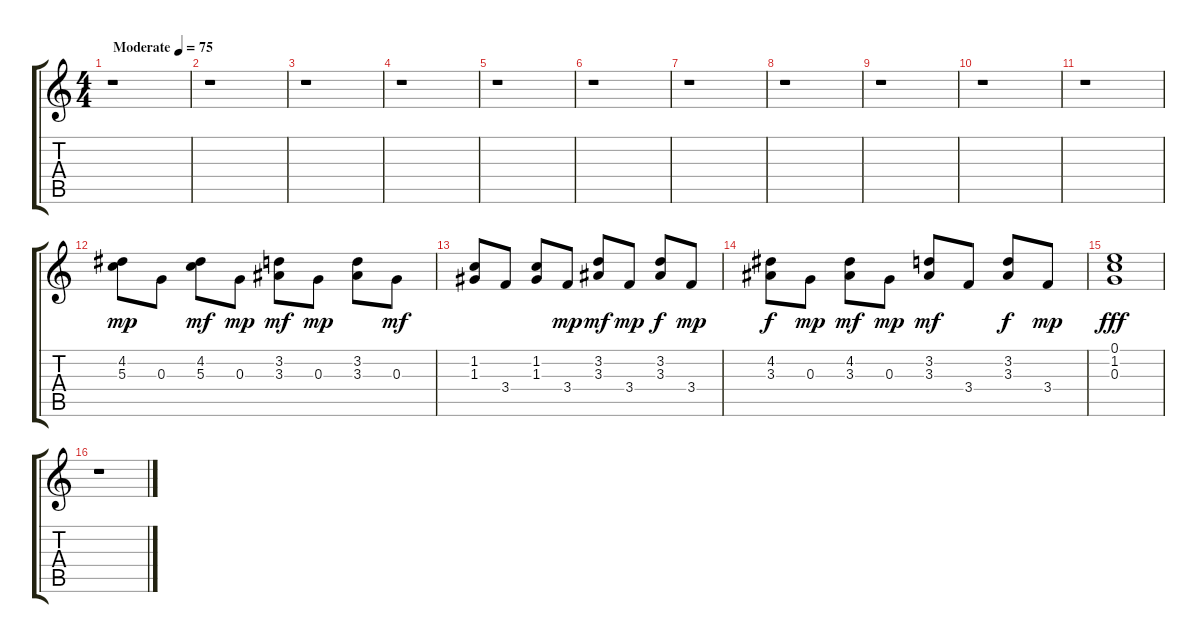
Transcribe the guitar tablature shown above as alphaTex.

\track "" {instrument distortionguitar}
\staff {score tabs}
\tuning (E4 B3 G3 D3 A2 E2) {hide}
\ts (4 4)
\tempo (75 "Moderate")
\clef g2
\ks c
r.1{dy mp instrument distortionguitar} |
r.1 |
r.1 |
r.1 |
r.1 |
r.1 |
r.1 |
r.1 |
r.1 |
r.1 |
r.1 |
(4.2 5.3).8 0.3.8 (4.2 5.3).8{dy mf} 0.3.8{dy mp} (3.2 3.3).8{dy mf} 0.3.8{dy mp} (3.2 3.3).8 0.3.8{dy mf} |
(1.2 1.3).8 3.4.8 (1.2 1.3).8 3.4.8{dy mp} (3.2 3.3).8{dy mf} 3.4.8{dy mp} (3.2 3.3).8{dy f} 3.4.8{dy mp} |
(4.2 3.3).8{dy f} 0.3.8{dy mp} (4.2 3.3).8{dy mf} 0.3.8{dy mp} (3.2 3.3).8{dy mf} 3.4.8 (3.2 3.3).8{dy f} 3.4.8{dy mp} |
(0.1 1.2 0.3).1{dy fff} |
r.1
